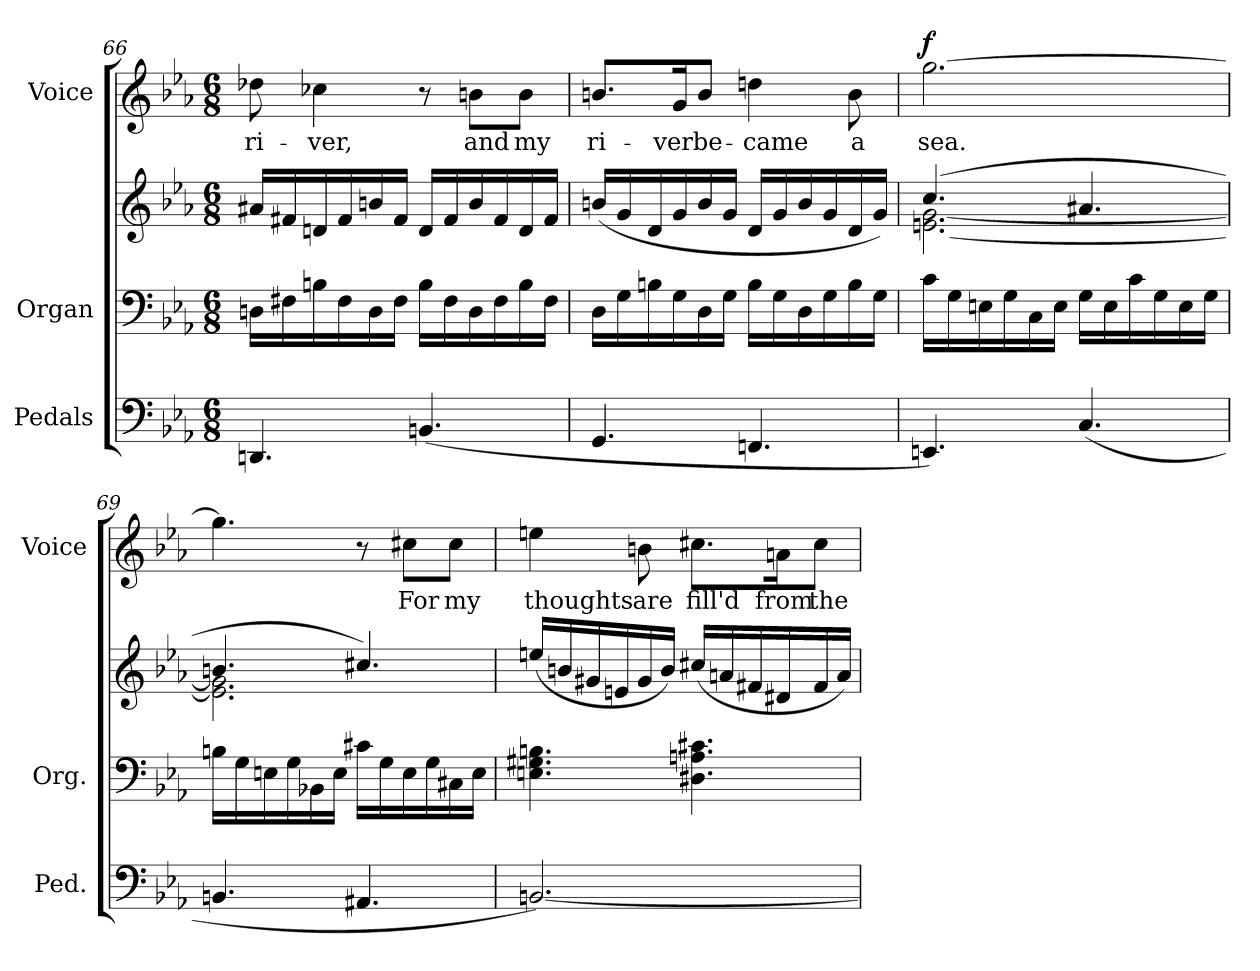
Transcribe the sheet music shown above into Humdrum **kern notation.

**kern	**kern	**kern	**kern	**text	**dynam
*part3	*part2	*part2	*part1	*part1	*part1
*staff4	*staff3	*staff2	*staff1	*staff1	*staff1
*I"Pedals	*I"Organ	*	*I"Voice	*	*
*I'Ped.	*I'Org.	*	*I'Voice	*	*
*clefF4	*clefF4	*clefG2	*clefG2	*	*
*k[b-e-a-]	*k[b-e-a-]	*k[b-e-a-]	*k[b-e-a-]	*	*
*E-:	*E-:	*E-:	*E-:	*	*
*M6/8	*M6/8	*M6/8	*M6/8	*	*
=66	=66	=66	=66	=66	=66
!	!	!	!	!LO:LY:b:color=#000000	!
4.DDni/	16Dni\LL	16a#Xi/LL	8dd-Xi\	ri-	.
.	16F#Xi\	16f#Xi/	.	.	.
!	!	!	!	!LO:LY:b:color=#000000	!
.	16Bni\	16dni/	4cc-Xi\	-ver,	.
.	16F#i\	16f#i/	.	.	.
.	16Di\	16bni/	.	.	.
.	16F#i\JJ	16f#i/JJ	.	.	.
(4.BBni/	16Bi\LL	16di/LL	8r	.	.
.	16F#i\	16f#i/	.	.	.
!	!	!	!	!LO:LY:b:color=#000000	!
.	16Di\	16bi/	8bni\L	and	.
.	16F#i\	16f#i/	.	.	.
!	!	!	!	!LO:LY:b:color=#000000	!
.	16Bi\	16di/	8bi\J	my	.
.	16F#i\JJ	16f#i/JJ	.	.	.
!!LO:LB:g=z
=67	=67	=67	=67	=67	=67
!	!	!	!	!LO:LY:b:color=#000000	!
4.GGi/	16Di\LL	(16bni/LL	8.bni/L	ri-	.
.	16Gi\	16gi/	.	.	.
.	16Bni\	16di/	.	.	.
!	!	!	!	!LO:LY:b:color=#000000	!
.	16Gi\	16gi/	16gi/k	-ver	.
!	!	!	!	!LO:LY:b:color=#000000	!
.	16Di\	16bi/	8bi/J	be-	.
.	16Gi\JJ	16gi/JJ	.	.	.
!	!	!	!	!LO:LY:b:color=#000000	!
4.FFni/	16Bi\LL	16di/LL	4ddni\	-came	.
.	16Gi\	16gi/	.	.	.
.	16Di\	16bi/	.	.	.
.	16Gi\	16gi/	.	.	.
!	!	!	!	!LO:LY:b:color=#000000	!
.	16Bi\	16di/	8bi\	a	.
.	16Gi\JJ	16gi/JJ)	.	.	.
=68	=68	=68	=68	=68	=68
*	*	*^	*	*	*
!	!	!	!	!	!LO:LY:b:color=#000000	!
4.EEni/)	16ci\LL	(4.cci/	[2.eni\ [2.gi	[2.ggi\	sea.	f
.	16Gi\	.	.	.	.	.
.	16Eni\	.	.	.	.	.
.	16Gi\	.	.	.	.	.
.	16Ci\	.	.	.	.	.
.	16Ei\JJ	.	.	.	.	.
(4.Ci/	16Gi\LL	4.a#Xi/	.	.	.	.
.	16Ei\	.	.	.	.	.
.	16ci\	.	.	.	.	.
.	16Gi\	.	.	.	.	.
.	16Ei\	.	.	.	.	.
.	16Gi\JJ	.	.	.	.	.
=69	=69	=69	=69	=69	=69	=69
4.BBni/	16Bni\LL	4.bni/	2.ei\] 2.gi]	4.ggi\]	.	.
.	16Gi\	.	.	.	.	.
.	16Eni\	.	.	.	.	.
.	16Gi\	.	.	.	.	.
.	16BB-Xi\	.	.	.	.	.
.	16Ei\JJ	.	.	.	.	.
4.AA#Xi/	16c#Xi\LL	4.cc#Xi/)	.	8r	.	.
.	16Gi\	.	.	.	.	.
!	!	!	!	!	!LO:LY:b:color=#000000	!
.	16Ei\	.	.	8cc#Xi\L	For	.
.	16Gi\	.	.	.	.	.
!	!	!	!	!	!LO:LY:b:color=#000000	!
.	16C#Xi\	.	.	8cc#i\J	my	.
.	16Ei\JJ	.	.	.	.	.
*	*	*v	*v	*	*	*
!!LO:LB:g=z
=70	=70	=70	=70	=70	=70
!	!	!	!	!LO:LY:b:color=#000000	!
[2.BBni/)	4.Eni\ 4.G#Xi 4.Bni	(16eeni/LL	4eeni\	thoughts	.
.	.	16bni/	.	.	.
.	.	16g#Xi/	.	.	.
.	.	16eni/	.	.	.
!	!	!	!	!LO:LY:b:color=#000000	!
.	.	16g#i/	8bni\	are	.
.	.	16bi/JJ)	.	.	.
!	!	!	!	!LO:LY:b:color=#000000	!
.	4.D#Xi\ 4.Ani 4.c#Xi	(16cc#Xi/LL	8.cc#Xi\L	fill'd	.
.	.	16ani/	.	.	.
.	.	16f#Xi/	.	.	.
!	!	!	!	!LO:LY:b:color=#000000	!
.	.	16d#Xi/	16ani\k	from	.
!	!	!	!	!LO:LY:b:color=#000000	!
.	.	16f#i/	8cc#i\J	the	.
.	.	16ai/JJ)	.	.	.
=	=	=	=	=	=
*-	*-	*-	*-	*-	*-
